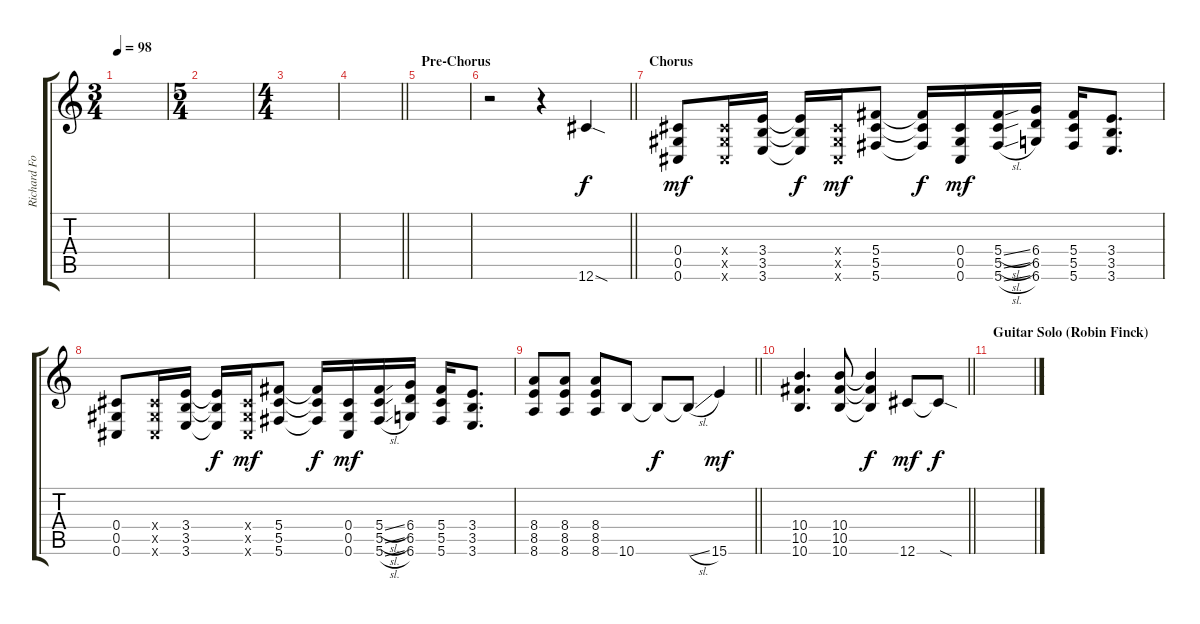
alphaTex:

\track ("Richard Fortus (Lead)" "Richard Fo") {instrument distortionguitar}
\staff {score tabs}
\tuning (Eb4 Bb3 Gb3 Db3 Ab2 Db2) {hide}
\ts (3 4)
\tempo 98
\clef g2
\ks c
|
\ts (5 4)
|
\ts (4 4)
|
\barLineRight lightlight
|
\section ("" "Pre-Chorus")
|
\barLineRight lightlight
r.2 r.4 12.6{sod}.4 |
\section ("" "Chorus")
(0.4 0.5 0.6).8{dy mf} (0.4{x} 0.5{x} 0.6{x}).16 (3.4 3.5 3.6).16 (3.4{t} 3.5{t} 3.6{t}).16{dy f} (0.4{x} 0.5{x} 0.6{x}).16{dy mf} (5.4 5.5 5.6).8 (5.4{t} 5.5{t} 5.6{t}).16{dy f} (0.4 0.5 0.6).16{dy mf} (5.4{sl} 5.5{sl} 5.6{sl}).16 (6.4 6.5 6.6).16 (5.4 5.5 5.6).16 (3.4 3.5 3.6).8{d} |
(0.4 0.5 0.6).8 (0.4{x} 0.5{x} 0.6{x}).16 (3.4 3.5 3.6).16 (3.4{t} 3.5{t} 3.6{t}).16{dy f} (0.4{x} 0.5{x} 0.6{x}).16{dy mf} (5.4 5.5 5.6).8 (5.4{t} 5.5{t} 5.6{t}).16{dy f} (0.4 0.5 0.6).16{dy mf} (5.4{sl} 5.5{sl} 5.6{sl}).16 (6.4 6.5 6.6).16 (5.4 5.5 5.6).16 (3.4 3.5 3.6).8{d} |
\barLineRight lightlight
(8.4 8.5 8.6).8 (8.4 8.5 8.6).8 (8.4 8.5 8.6).8 10.6.8 10.6{t}.8{dy f} 10.6{sl t}.8 15.6.4{dy mf} |
\barLineRight lightlight
(10.4 10.5 10.6).4{d} (10.4 10.5 10.6).8 (10.4{t} 10.5{t} 10.6{t}).4{dy f} 12.6.8{dy mf} 12.6{sod t}.8{dy f} |
\section ("" "Guitar Solo (Robin Finck)")
